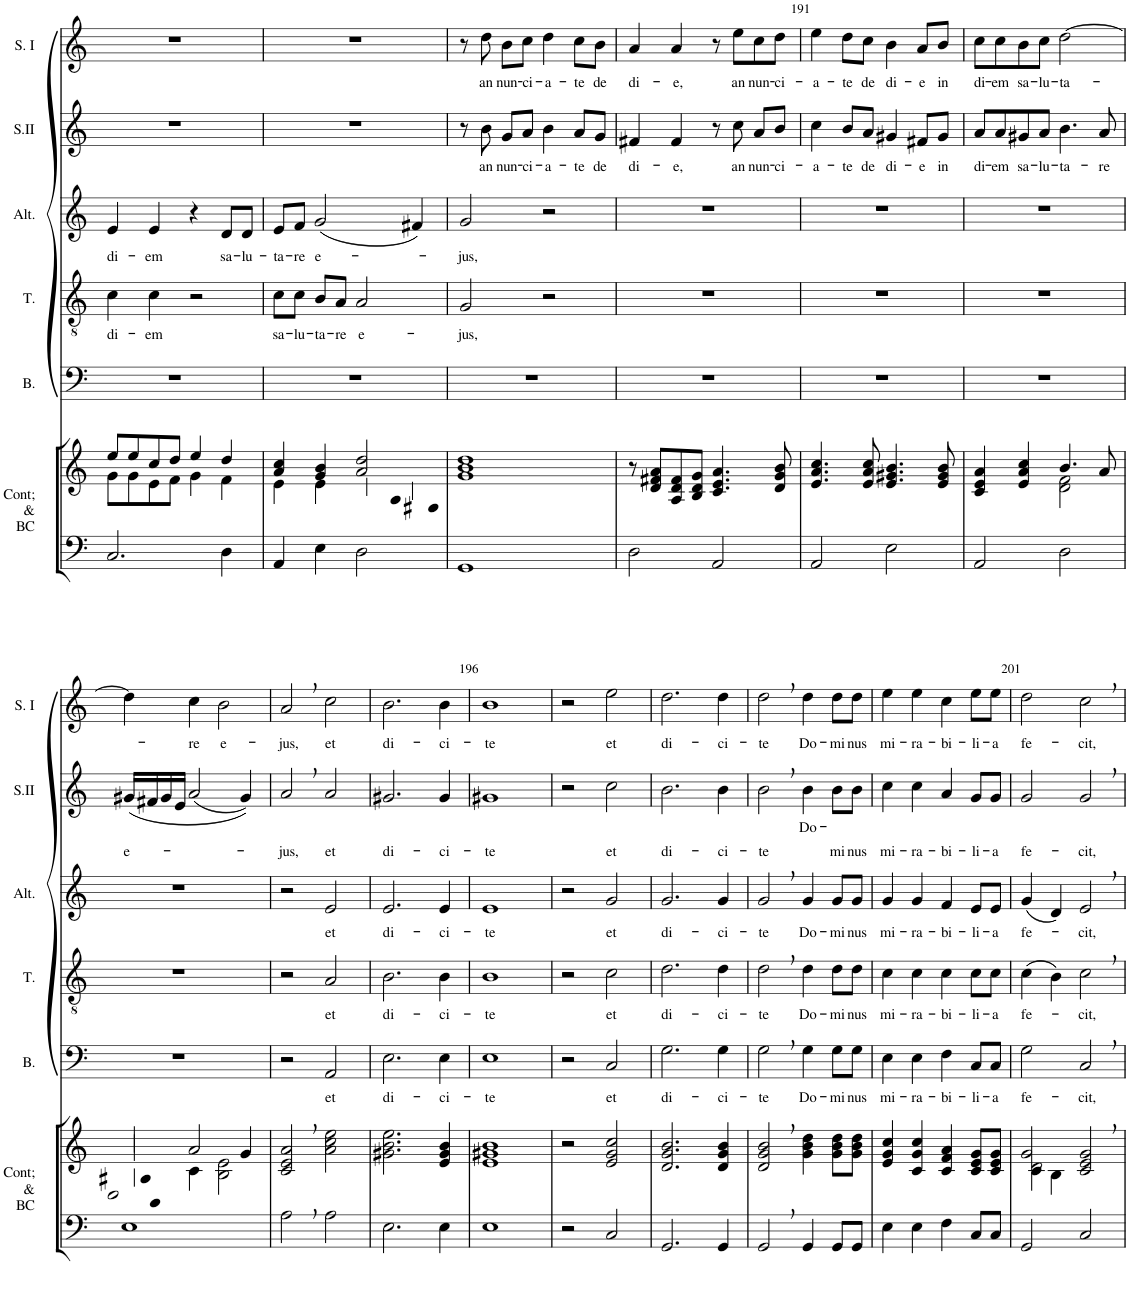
**kern	**kern	**kern	**text	**kern	**text	**kern	**text	**kern	**text	**kern	**text
*part6	*part6	*part5	*part5	*part4	*part4	*part3	*part3	*part2	*part2	*part1	*part1
*staff7	*staff6	*staff5	*staff5	*staff4	*staff4	*staff3	*staff3	*staff2	*staff2	*staff1	*staff1
*I"Continuo &amp; Basse Continue	*	*I"Basse	*	*I"Ténor	*	*I"Alto	*	*I"Soprano II	*	*I"Soprane I	*
*I'Cont; &amp; BC	*	*I'B.	*	*I'T.	*	*I'Alt.	*	*I'S.II	*	*I'S. I	*
!!LO:PB:g=z
*clefF4	*clefG2	*clefF4	*	*clefGv2	*	*clefG2	*	*clefG2	*	*clefG2	*
*k[]	*k[]	*k[]	*	*k[]	*	*k[]	*	*k[]	*	*k[]	*
*M4/4	*M4/4	*M4/4	*	*M4/4	*	*M4/4	*	*M4/4	*	*M4/4	*
*met(c)	*met(c)	*met(c)	*	*met(c)	*	*met(c)	*	*met(c)	*	*met(c)	*
=187	=187	=187	=187	=187	=187	=187	=187	=187	=187	=187	=187
*	*^	*	*	*	*	*	*	*	*	*	*
!	!	!	!	!	!	!LO:LY:b	!	!LO:LY:b	!	!	!	!
2.C/	8ee/L	8g\L	1r	.	4c\	di-	4e/	di-	1r	.	1r	.
.	8ee/	8g\	.	.	.	.	.	.	.	.	.	.
!	!	!	!	!	!	!LO:LY:b	!	!LO:LY:b	!	!	!	!
.	8cc/	8e\	.	.	4c\	-em	4e/	-em	.	.	.	.
.	8dd/J	8f\J	.	.	.	.	.	.	.	.	.	.
.	4ee/	4g\	.	.	2r	.	4r	.	.	.	.	.
!	!	!	!	!	!	!	!	!LO:LY:b	!	!	!	!
4D\	4dd/	4f\	.	.	.	.	8d/L	sa-	.	.	.	.
!	!	!	!	!	!	!	!	!LO:LY:b	!	!	!	!
.	.	.	.	.	.	.	8d/J	-lu-	.	.	.	.
=188	=188	=188	=188	=188	=188	=188	=188	=188	=188	=188	=188	=188
!	!	!	!	!	!	!LO:LY:b	!	!LO:LY:b	!	!	!	!
4AA/	4a/ 4cc/	4e\	1r	.	8c\L	sa-	8e/L	-ta-	1r	.	1r	.
!	!	!	!	!	!	!LO:LY:b	!	!LO:LY:b	!	!	!	!
.	.	.	.	.	8c\J	-lu-	8f/J	-re	.	.	.	.
!	!	!	!	!	!	!LO:LY:b	!	!LO:LY:b	!	!	!	!
4E\	4g/ 4b/	4e\	.	.	8B/L	-ta-	(2g/	e-	.	.	.	.
!	!	!	!	!	!	!LO:LY:b	!	!	!	!	!	!
.	.	.	.	.	8A/J	-re	.	.	.	.	.	.
!	!	!	!	!	!	!LO:LY:b	!	!	!	!	!	!
2D\	2a/ 2dd/	4g\	.	.	2A/	e-	.	.	.	.	.	.
.	.	4f#X\	.	.	.	.	4f#X/)	.	.	.	.	.
=189	=189	=189	=189	=189	=189	=189	=189	=189	=189	=189	=189	=189
!	!	!	!	!	!	!LO:LY:b	!	!LO:LY:b	!	!	!	!
*	*v	*v	*	*	*	*	*	*	*	*	*	*
1GG	1g 1b 1dd	1r	.	2G/	-jus,	2g/	-jus,	8r	.	8r	.
!	!	!	!	!	!	!	!	!	!LO:LY:b	!	!LO:LY:b
.	.	.	.	.	.	.	.	8b\	an-	8dd\	an-
!	!	!	!	!	!	!	!	!	!LO:LY:b	!	!LO:LY:b
.	.	.	.	.	.	.	.	8g/L	-nun-	8b\L	-nun-
!	!	!	!	!	!	!	!	!	!LO:LY:b	!	!LO:LY:b
.	.	.	.	.	.	.	.	8a/J	-ci-	8cc\J	-ci-
!	!	!	!	!	!	!	!	!	!LO:LY:b	!	!LO:LY:b
.	.	.	.	2r	.	2r	.	4b\	-a-	4dd\	-a-
!	!	!	!	!	!	!	!	!	!LO:LY:b	!	!LO:LY:b
.	.	.	.	.	.	.	.	8a/L	-te	8cc\L	-te
!	!	!	!	!	!	!	!	!	!LO:LY:b	!	!LO:LY:b
.	.	.	.	.	.	.	.	8g/J	de	8b\J	de
=190	=190	=190	=190	=190	=190	=190	=190	=190	=190	=190	=190
!	!	!	!	!	!	!	!	!	!LO:LY:b	!	!LO:LY:b
2D\	8r	1r	.	1r	.	1r	.	4f#X/	di-	4a/	di-
.	8d/ 8f#X/ 8a/L	.	.	.	.	.	.	.	.	.	.
!	!	!	!	!	!	!	!	!	!LO:LY:b	!	!LO:LY:b
.	8A/ 8d/ 8f#/	.	.	.	.	.	.	4f#/	-e,	4a/	-e,
.	8B/ 8d/ 8g/J	.	.	.	.	.	.	.	.	.	.
2AA/	4.c/ 4.e/ 4.a/	.	.	.	.	.	.	8r	.	8r	.
!	!	!	!	!	!	!	!	!	!LO:LY:b	!	!LO:LY:b
.	.	.	.	.	.	.	.	8cc\	an-	8ee\L	an-
!	!	!	!	!	!	!	!	!	!LO:LY:b	!	!LO:LY:b
.	.	.	.	.	.	.	.	8a/L	-nun-	8cc\	-nun-
!	!	!	!	!	!	!	!	!	!LO:LY:b	!	!LO:LY:b
.	8d/ 8g/ 8b/	.	.	.	.	.	.	8b/J	-ci-	8dd\J	-ci-
=191	=191	=191	=191	=191	=191	=191	=191	=191	=191	=191	=191
!	!	!	!	!	!	!	!	!	!LO:LY:b	!	!LO:LY:b
2AA/	4.e/ 4.a/ 4.cc/	1r	.	1r	.	1r	.	4cc\	-a-	4ee\	-a-
!	!	!	!	!	!	!	!	!	!LO:LY:b	!	!LO:LY:b
.	.	.	.	.	.	.	.	8b/L	-te	8dd\L	-te
!	!	!	!	!	!	!	!	!	!LO:LY:b	!	!LO:LY:b
.	8e/ 8a/ 8cc/	.	.	.	.	.	.	8a/J	de	8cc\J	de
!	!	!	!	!	!	!	!	!	!LO:LY:b	!	!LO:LY:b
2E\	4.e/ 4.g#X/ 4.b/	.	.	.	.	.	.	4g#X/	di-	4b\	di-
!	!	!	!	!	!	!	!	!	!LO:LY:b	!	!LO:LY:b
.	.	.	.	.	.	.	.	8f#X/L	-e	8a/L	-e
!	!	!	!	!	!	!	!	!	!LO:LY:b	!	!LO:LY:b
.	8e/ 8g#/ 8b/	.	.	.	.	.	.	8g#/J	in	8b/J	in
=192	=192	=192	=192	=192	=192	=192	=192	=192	=192	=192	=192
*	*^	*	*	*	*	*	*	*	*	*	*
!	!	!	!	!	!	!	!	!	!	!LO:LY:b	!	!LO:LY:b
2AA/	4c/ 4e/ 4a/	2ryy	1r	.	1r	.	1r	.	8a/L	di-	8cc\L	di-
!	!	!	!	!	!	!	!	!	!	!LO:LY:b	!	!LO:LY:b
.	.	.	.	.	.	.	.	.	8a/	-em	8cc\	-em
!	!	!	!	!	!	!	!	!	!	!LO:LY:b	!	!LO:LY:b
.	4e/ 4a/ 4cc/	.	.	.	.	.	.	.	8g#X/	sa-	8b\	sa-
!	!	!	!	!	!	!	!	!	!	!LO:LY:b	!	!LO:LY:b
.	.	.	.	.	.	.	.	.	8a/J	-lu-	8cc\J	-lu-
!	!	!	!	!	!	!	!	!	!	!LO:LY:b	!	!LO:LY:b
2D\	4.b/	2d\ 2f\	.	.	.	.	.	.	4.b\	-ta-	[2dd\	-ta-
!	!	!	!	!	!	!	!	!	!	!LO:LY:b	!	!
.	8a/	.	.	.	.	.	.	.	8a/	-re	.	.
!!LO:LB:g=z
=193	=193	=193	=193	=193	=193	=193	=193	=193	=193	=193	=193	=193
*	*	*^	*	*	*	*	*	*	*	*	*	*
!	!	!	!	!	!	!	!	!	!	!	!LO:LY:b	!	!
1E	4g#X/	4d\	2e/	1r	.	1r	.	1r	.	(16g#X/LL	e-	4dd\]	.
.	.	.	.	.	.	.	.	.	.	16f#X/	.	.	.
.	.	.	.	.	.	.	.	.	.	16g#/	.	.	.
.	.	.	.	.	.	.	.	.	.	16e/JJ	.	.	.
!	!	!	!	!	!	!	!	!	!	!	!	!	!LO:LY:b
.	2a/	4c\	.	.	.	.	.	.	.	(2a/	.	4cc\	-re
!	!	!	!	!	!	!	!	!	!	!	!	!	!LO:LY:b
.	.	2B\ 2e\	2ryy	.	.	.	.	.	.	.	.	2b\	e-
.	4g#/	.	.	.	.	.	.	.	.	4g#/))	.	.	.
*	*v	*v	*v	*	*	*	*	*	*	*	*	*	*
=194	=194	=194	=194	=194	=194	=194	=194	=194	=194	=194	=194
!	!	!	!	!	!	!	!	!	!LO:LY:b	!	!LO:LY:b
2A,\	2c/, 2e/, 2a/,	2r	.	2r	.	2r	.	2a,/	-jus,	2a,/	-jus,
!	!	!	!LO:LY:b	!	!LO:LY:b	!	!LO:LY:b	!	!LO:LY:b	!	!LO:LY:b
2A\	2a\ 2cc\ 2ee\	2AA/	et	2A/	et	2e/	et	2a/	et	2cc\	et
=195	=195	=195	=195	=195	=195	=195	=195	=195	=195	=195	=195
!	!	!	!LO:LY:b	!	!LO:LY:b	!	!LO:LY:b	!	!LO:LY:b	!	!LO:LY:b
2.E\	2.g#X\ 2.b\ 2.ee\	2.E\	di-	2.B\	di-	2.e/	di-	2.g#X/	di-	2.b\	di-
!	!	!	!LO:LY:b	!	!LO:LY:b	!	!LO:LY:b	!	!LO:LY:b	!	!LO:LY:b
4E\	4e/ 4g#/ 4b/	4E\	-ci-	4B\	-ci-	4e/	-ci-	4g#/	-ci-	4b\	-ci-
=196	=196	=196	=196	=196	=196	=196	=196	=196	=196	=196	=196
!	!	!	!LO:LY:b	!	!LO:LY:b	!	!LO:LY:b	!	!LO:LY:b	!	!LO:LY:b
1E	1e 1g#X 1b	1E	-te	1B	-te	1e	-te	1g#X	-te	1b	-te
=197	=197	=197	=197	=197	=197	=197	=197	=197	=197	=197	=197
2r	2r	2r	.	2r	.	2r	.	2r	.	2r	.
!	!	!	!LO:LY:b	!	!LO:LY:b	!	!LO:LY:b	!	!LO:LY:b	!	!LO:LY:b
2C/	2e/ 2g/ 2cc/	2C/	et	2c\	et	2g/	et	2cc\	et	2ee\	et
=198	=198	=198	=198	=198	=198	=198	=198	=198	=198	=198	=198
!	!	!	!LO:LY:b	!	!LO:LY:b	!	!LO:LY:b	!	!LO:LY:b	!	!LO:LY:b
2.GG/	2.d/ 2.g/ 2.b/	2.G\	di-	2.d\	di-	2.g/	di-	2.b\	di-	2.dd\	di-
!	!	!	!LO:LY:b	!	!LO:LY:b	!	!LO:LY:b	!	!LO:LY:b	!	!LO:LY:b
4GG/	4d/ 4g/ 4b/	4G\	-ci-	4d\	-ci-	4g/	-ci-	4b\	-ci-	4dd\	-ci-
=199	=199	=199	=199	=199	=199	=199	=199	=199	=199	=199	=199
!	!	!	!LO:LY:b	!	!LO:LY:b	!	!LO:LY:b	!	!LO:LY:b	!	!LO:LY:b
2GG,/	2d/, 2g/, 2b/,	2G,\	-te	2d,\	-te	2g,/	-te	2b,\	-te	2dd,\	-te
!	!	!	!LO:LY:b	!	!LO:LY:b	!	!LO:LY:b	!	!LO:LY:b	!	!LO:LY:b
4GG/	4g\ 4b\ 4dd\	4G\	Do-	4d\	Do-	4g/	Do-	4b\	Do-	4dd\	Do-
!	!	!	!LO:LY:b	!	!LO:LY:b	!	!LO:LY:b	!	!LO:LY:b	!	!LO:LY:b
8GG/L	8g\ 8b\ 8dd\L	8G\L	-mi-	8d\L	-mi-	8g/L	-mi-	8b\L	-mi-	8dd\L	-mi-
!	!	!	!LO:LY:b	!	!LO:LY:b	!	!LO:LY:b	!	!LO:LY:b	!	!LO:LY:b
8GG/J	8g\ 8b\ 8dd\J	8G\J	-nus	8d\J	-nus	8g/J	-nus	8b\J	-nus	8dd\J	-nus
=200	=200	=200	=200	=200	=200	=200	=200	=200	=200	=200	=200
!	!	!	!LO:LY:b	!	!LO:LY:b	!	!LO:LY:b	!	!LO:LY:b	!	!LO:LY:b
4E\	4e/ 4g/ 4cc/	4E\	mi-	4c\	mi-	4g/	mi-	4cc\	mi-	4ee\	mi-
!	!	!	!LO:LY:b	!	!LO:LY:b	!	!LO:LY:b	!	!LO:LY:b	!	!LO:LY:b
4E\	4c/ 4g/ 4cc/	4E\	-ra-	4c\	-ra-	4g/	-ra-	4cc\	-ra-	4ee\	-ra-
!	!	!	!LO:LY:b	!	!LO:LY:b	!	!LO:LY:b	!	!LO:LY:b	!	!LO:LY:b
4F\	4c/ 4f/ 4a/	4F\	-bi-	4c\	-bi-	4f/	-bi-	4a/	-bi-	4cc\	-bi-
!	!	!	!LO:LY:b	!	!LO:LY:b	!	!LO:LY:b	!	!LO:LY:b	!	!LO:LY:b
8C/L	8c/ 8e/ 8g/L	8C/L	-li-	8c\L	-li-	8e/L	-li-	8g/L	-li-	8ee\L	-li-
!	!	!	!LO:LY:b	!	!LO:LY:b	!	!LO:LY:b	!	!LO:LY:b	!	!LO:LY:b
8C/J	8c/ 8e/ 8g/J	8C/J	-a	8c\J	-a	8e/J	-a	8g/J	-a	8ee\J	-a
=201	=201	=201	=201	=201	=201	=201	=201	=201	=201	=201	=201
*	*^	*	*	*	*	*	*	*	*	*	*
!	!	!	!	!LO:LY:b	!	!LO:LY:b	!	!LO:LY:b	!	!LO:LY:b	!	!LO:LY:b
2GG/	2d/ 2g/	4c\	2G\	fe-	(4c\	fe-	(4g/	fe-	2g/	fe-	2dd\	fe-
.	.	4B\	.	.	4B\)	.	4d/)	.	.	.	.	.
!	!	!	!	!LO:LY:b	!	!LO:LY:b	!	!LO:LY:b	!	!LO:LY:b	!	!LO:LY:b
2C/	2c/, 2e/, 2g/,	2ryy	2C,/	-cit,	2c,\	-cit,	2e,/	-cit,	2g,/	-cit,	2cc,\	-cit,
*	*v	*v	*	*	*	*	*	*	*	*	*	*
=	=	=	=	=	=	=	=	=	=	=	=
*-	*-	*-	*-	*-	*-	*-	*-	*-	*-	*-	*-
